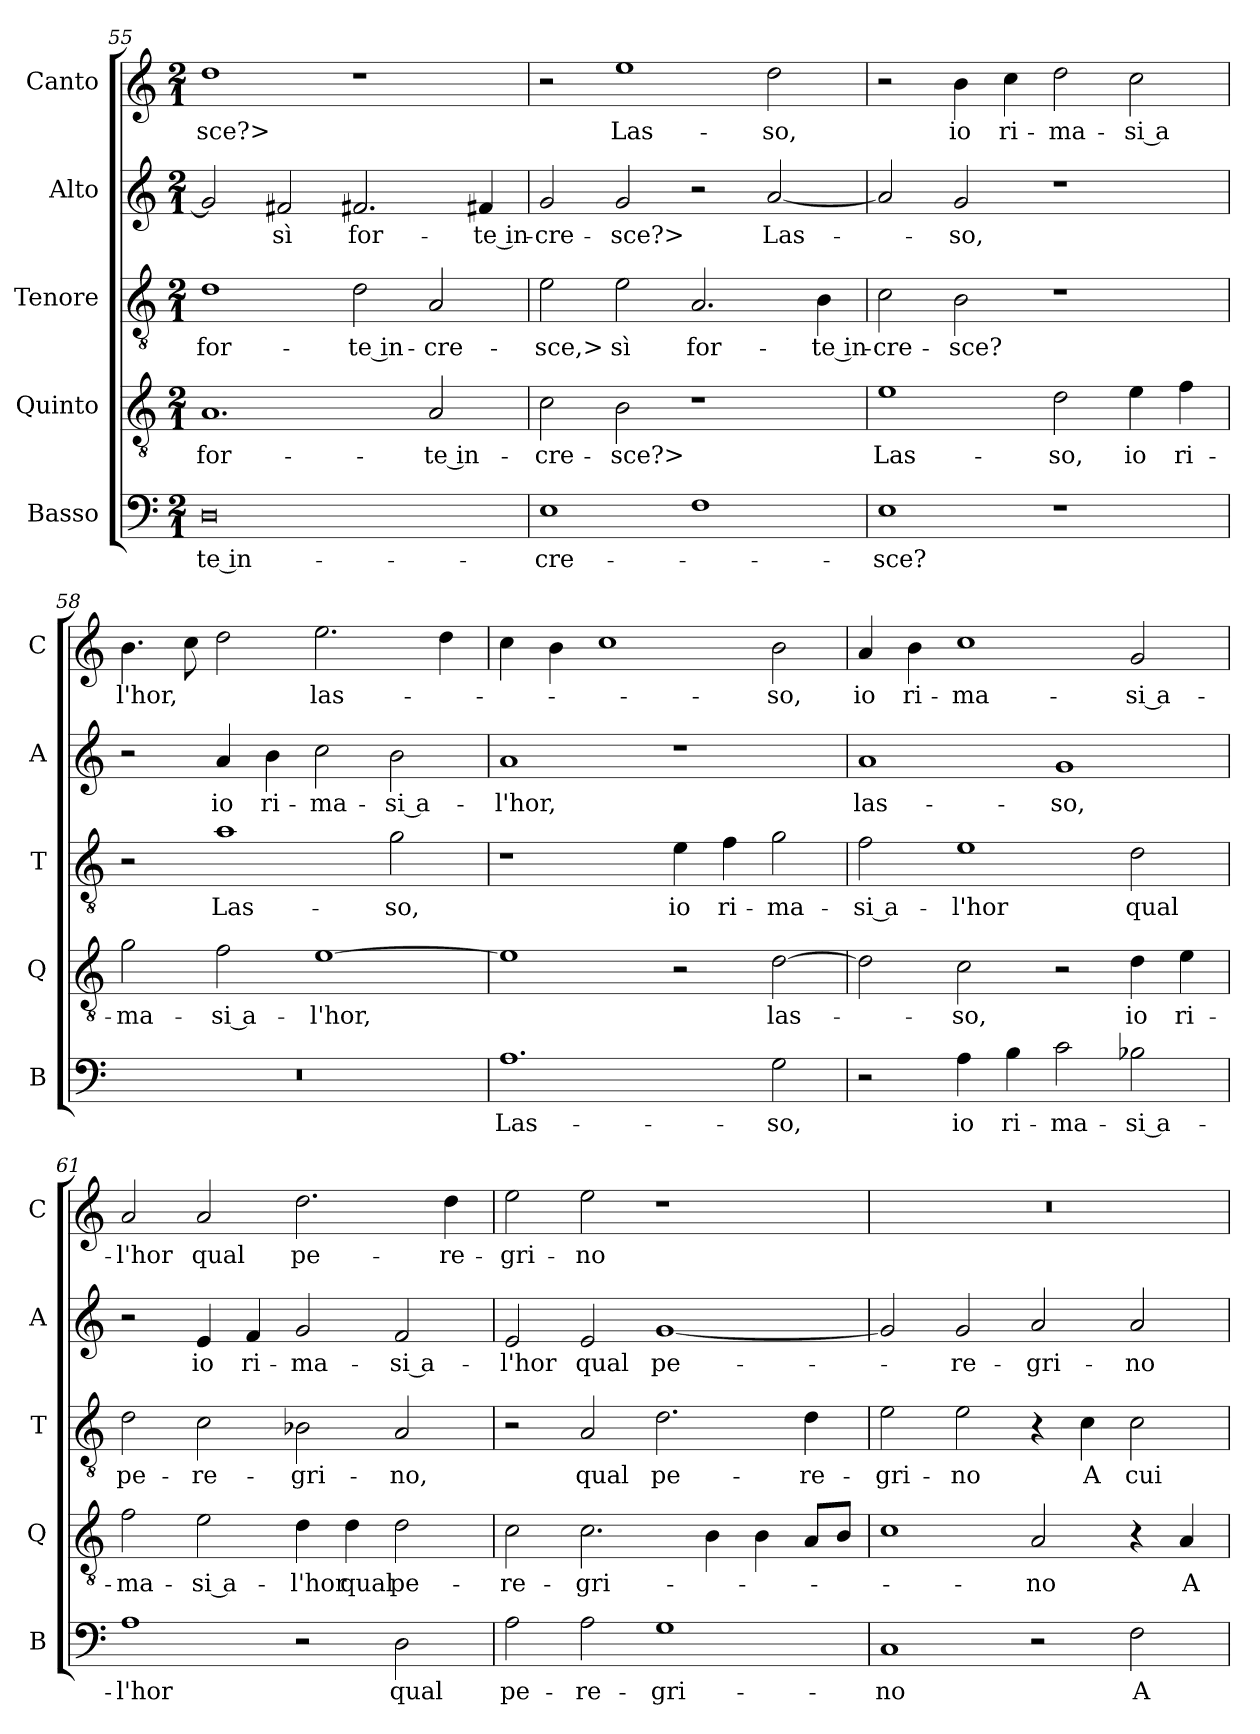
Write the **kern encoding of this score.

**kern	**text	**kern	**text	**kern	**text	**kern	**text	**kern	**text
*part5	*part5	*part4	*part4	*part3	*part3	*part2	*part2	*part1	*part1
*staff5	*staff5	*staff4	*staff4	*staff3	*staff3	*staff2	*staff2	*staff1	*staff1
*I"Basso	*	*I"Quinto	*	*I"Tenore	*	*I"Alto	*	*I"Canto	*
*I'B	*	*I'Q	*	*I'T	*	*I'A	*	*I'C	*
*clefF4	*	*clefGv2	*	*clefGv2	*	*clefG2	*	*clefG2	*
*k[]	*	*k[]	*	*k[]	*	*k[]	*	*k[]	*
*M2/1	*	*M2/1	*	*M2/1	*	*M2/1	*	*M2/1	*
=55	=55	=55	=55	=55	=55	=55	=55	=55	=55
0D	-te in-	1.A	for-	1d	for-	2g]	.	1dd	-sce?>
.	.	.	.	.	.	2f#X	sì	.	.
.	.	.	.	2d	-te in-	2.f#X	for-	1r	.
.	.	2A	-te in-	2A	-cre-	.	.	.	.
.	.	.	.	.	.	4f#X	-te in-	.	.
=56	=56	=56	=56	=56	=56	=56	=56	=56	=56
1E	-cre-	2c	-cre-	2e	-sce,>	2g	-cre-	2r	.
.	.	2B	-sce?>	2e	sì	2g	-sce?>	1ee	Las-
1F	.	1r	.	2.A	for-	2r	.	.	.
.	.	.	.	.	.	[2a	Las-	2dd	-so,
.	.	.	.	4B	-te in-	.	.	.	.
=57	=57	=57	=57	=57	=57	=57	=57	=57	=57
1E	-sce?	1e	Las-	2c	-cre-	2a]	.	2r	.
.	.	.	.	2B	-sce?	2g	-so,	4b	io
.	.	.	.	.	.	.	.	4cc	ri-
1r	.	2d	-so,	1r	.	1r	.	2dd	-ma-
.	.	4e	io	.	.	.	.	2cc	-si a
.	.	4f	ri-	.	.	.	.	.	.
=58	=58	=58	=58	=58	=58	=58	=58	=58	=58
0r	.	2g	-ma-	2r	.	2r	.	4.b	l'hor,
.	.	.	.	.	.	.	.	8cc	.
.	.	2f	-si a-	1a	Las-	4a	io	2dd	.
.	.	.	.	.	.	4b	ri-	.	.
.	.	[1e	-l'hor,	.	.	2cc	-ma-	2.ee	las-
.	.	.	.	2g	-so,	2b	-si a-	.	.
.	.	.	.	.	.	.	.	4dd	.
=59	=59	=59	=59	=59	=59	=59	=59	=59	=59
1.A	Las-	1e]	.	1r	.	1a	-l'hor,	4cc	.
.	.	.	.	.	.	.	.	4b	.
.	.	.	.	.	.	.	.	1cc	.
.	.	2r	.	4e	io	1r	.	.	.
.	.	.	.	4f	ri-	.	.	.	.
2G	-so,	[2d	las-	2g	-ma-	.	.	2b	-so,
=60	=60	=60	=60	=60	=60	=60	=60	=60	=60
2r	.	2d]	.	2f	-si a-	1a	las-	4a	io
.	.	.	.	.	.	.	.	4b	ri-
4A	io	2c	-so,	1e	-l'hor	.	.	1cc	-ma-
4B	ri-	.	.	.	.	.	.	.	.
2c	-ma-	2r	.	.	.	1g	-so,	.	.
2B-X	-si a-	4d	io	2d	qual	.	.	2g	-si a-
.	.	4e	ri-	.	.	.	.	.	.
=61	=61	=61	=61	=61	=61	=61	=61	=61	=61
1A	-l'hor	2f	-ma-	2d	pe-	2r	.	2a	-l'hor
.	.	2e	-si a-	2c	-re-	4e	io	2a	qual
.	.	.	.	.	.	4f	ri-	.	.
2r	.	4d	-l'hor	2B-X	-gri-	2g	-ma-	2.dd	pe-
.	.	4d	qual	.	.	.	.	.	.
2D	qual	2d	pe-	2A	-no,	2f	-si a-	.	.
.	.	.	.	.	.	.	.	4dd	-re-
=62	=62	=62	=62	=62	=62	=62	=62	=62	=62
2A	pe-	2c	-re-	2r	.	2e	-l'hor	2ee	-gri-
2A	-re-	2.c	-gri-	2A	qual	2e	qual	2ee	-no
1G	-gri-	.	.	2.d	pe-	[1g	pe-	1r	.
.	.	4B	.	.	.	.	.	.	.
.	.	4B	.	.	.	.	.	.	.
.	.	8AL	.	4d	-re-	.	.	.	.
.	.	8BJ	.	.	.	.	.	.	.
=63	=63	=63	=63	=63	=63	=63	=63	=63	=63
1C	-no	1c	.	2e	-gri-	2g]	.	0r	.
.	.	.	.	2e	-no	2g	-re-	.	.
2r	.	2A	-no	4r	.	2a	-gri-	.	.
.	.	.	.	4c	A	.	.	.	.
2F	A	4r	.	2c	cui	2a	-no	.	.
.	.	4A	A	.	.	.	.	.	.
=	=	=	=	=	=	=	=	=	=
*-	*-	*-	*-	*-	*-	*-	*-	*-	*-
